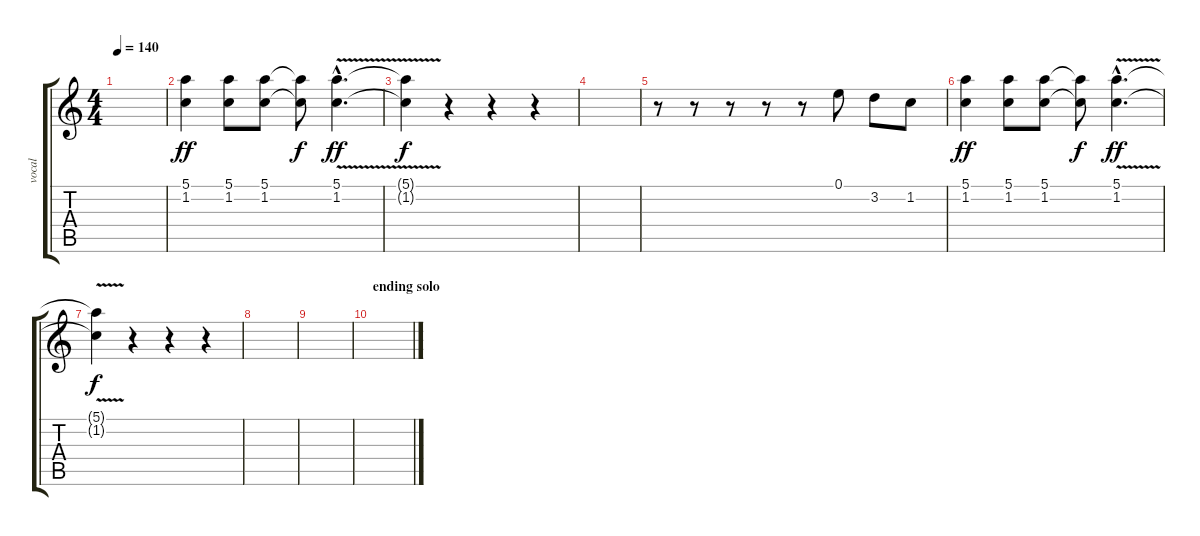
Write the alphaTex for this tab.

\track ("vocal" "vocal") {instrument overdrivenguitar}
\staff {score tabs}
\tuning (E4 B3 G3 D3 A2 E2) {hide}
\ts (4 4)
\tempo 140
\clef g2
\ks c
|
(5.1 1.2).4{dy ff} (5.1 1.2).8 (5.1 1.2).8 (5.1{t} 1.2{t}).8{dy f} (5.1{v hac} 1.2{v hac}).4{d dy ff} |
(5.1{t} 1.2{t}).4{dy f} r.4 r.4 r.4 |
|
r.8 r.8 r.8 r.8 r.8 0.1.8 3.2.8 1.2.8 |
(5.1 1.2).4{dy ff} (5.1 1.2).8 (5.1 1.2).8 (5.1{t} 1.2{t}).8{dy f} (5.1{v hac} 1.2{v hac}).4{d dy ff} |
(5.1{t} 1.2{t}).4{dy f} r.4 r.4 r.4 |
|
|
\section ("" "ending solo")
